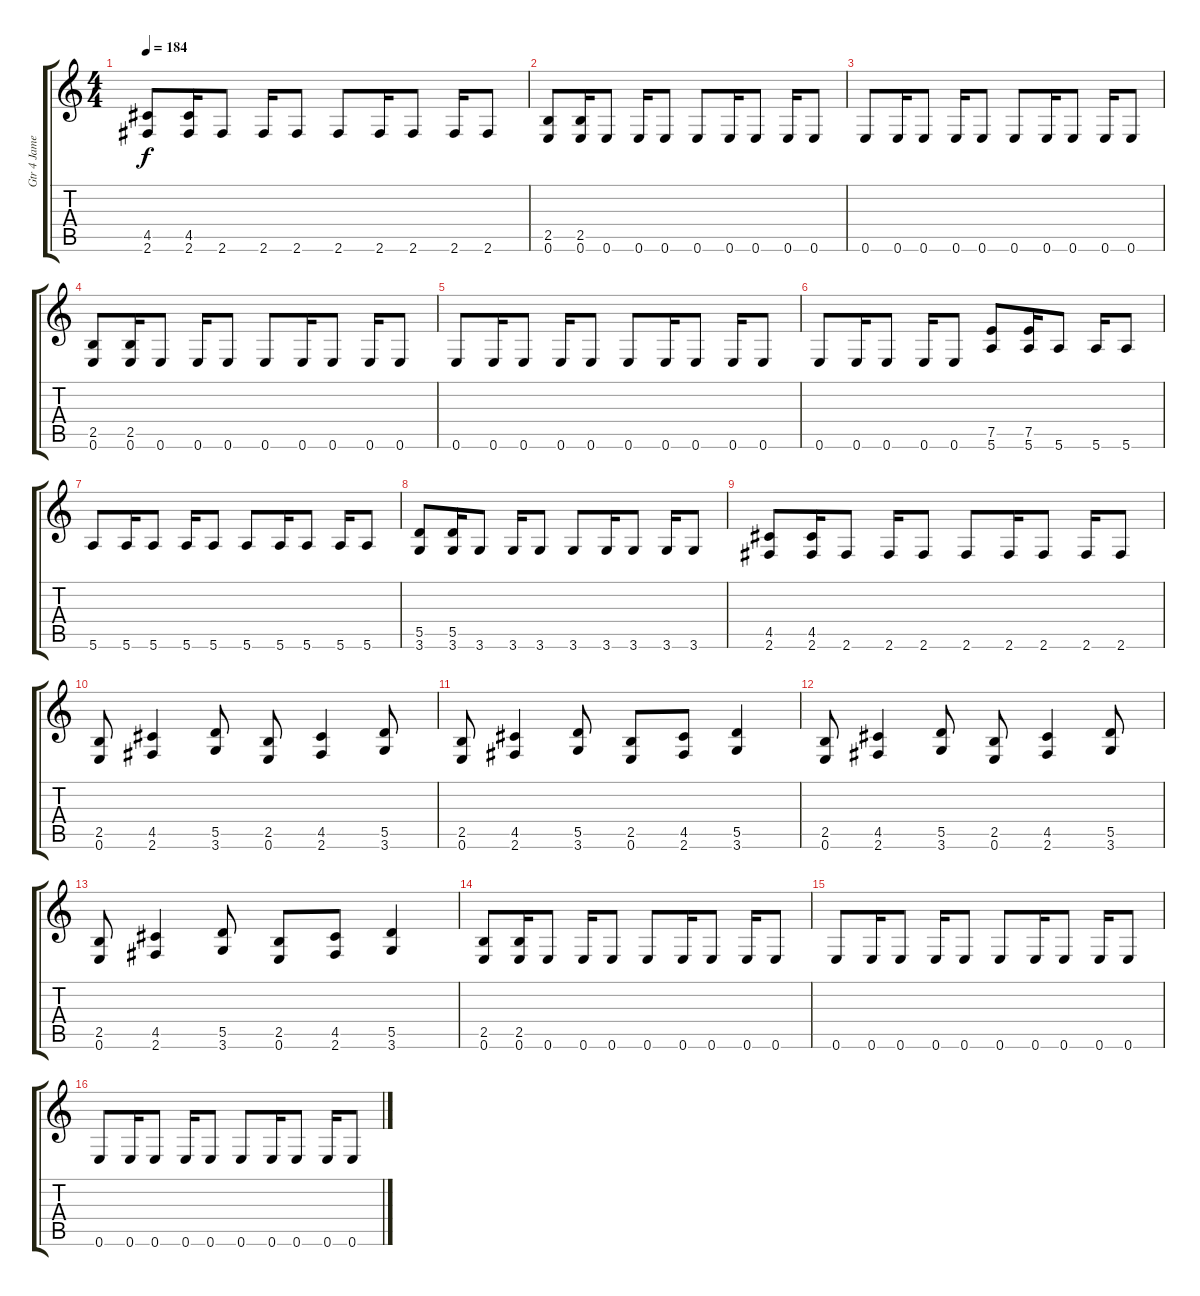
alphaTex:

\track ("Gtr 4 James" "Gtr 4 Jame") {instrument overdrivenguitar}
\staff {score tabs}
\tuning (E4 B3 G3 D3 A2 E2) {hide}
\ts (4 4)
\tempo 184
\clef g2
\ks c
(4.5 2.6).8{dy f} (4.5 2.6).16 2.6.8 2.6.16 2.6.8 2.6.8 2.6.16 2.6.8 2.6.16 2.6.8 |
(2.5 0.6).8 (2.5 0.6).16 0.6.8 0.6.16 0.6.8 0.6.8 0.6.16 0.6.8 0.6.16 0.6.8 |
0.6.8 0.6.16 0.6.8 0.6.16 0.6.8 0.6.8 0.6.16 0.6.8 0.6.16 0.6.8 |
(2.5 0.6).8 (2.5 0.6).16 0.6.8 0.6.16 0.6.8 0.6.8 0.6.16 0.6.8 0.6.16 0.6.8 |
0.6.8 0.6.16 0.6.8 0.6.16 0.6.8 0.6.8 0.6.16 0.6.8 0.6.16 0.6.8 |
0.6.8 0.6.16 0.6.8 0.6.16 0.6.8 (7.5 5.6).8 (7.5 5.6).16 5.6.8 5.6.16 5.6.8 |
5.6.8 5.6.16 5.6.8 5.6.16 5.6.8 5.6.8 5.6.16 5.6.8 5.6.16 5.6.8 |
(5.5 3.6).8 (5.5 3.6).16 3.6.8 3.6.16 3.6.8 3.6.8 3.6.16 3.6.8 3.6.16 3.6.8 |
(4.5 2.6).8 (4.5 2.6).16 2.6.8 2.6.16 2.6.8 2.6.8 2.6.16 2.6.8 2.6.16 2.6.8 |
(2.5 0.6).8{volume 13} (4.5 2.6).4 (5.5 3.6).8 (2.5 0.6).8 (4.5 2.6).4 (5.5 3.6).8 |
(2.5 0.6).8 (4.5 2.6).4 (5.5 3.6).8 (2.5 0.6).8 (4.5 2.6).8 (5.5 3.6).4 |
(2.5 0.6).8 (4.5 2.6).4 (5.5 3.6).8 (2.5 0.6).8 (4.5 2.6).4 (5.5 3.6).8 |
(2.5 0.6).8 (4.5 2.6).4 (5.5 3.6).8 (2.5 0.6).8 (4.5 2.6).8 (5.5 3.6).4 |
(2.5 0.6).8{volume 11} (2.5 0.6).16 0.6.8 0.6.16 0.6.8 0.6.8 0.6.16 0.6.8 0.6.16 0.6.8 |
0.6.8 0.6.16 0.6.8 0.6.16 0.6.8 0.6.8 0.6.16 0.6.8 0.6.16 0.6.8 |
0.6.8 0.6.16 0.6.8 0.6.16 0.6.8 0.6.8 0.6.16 0.6.8 0.6.16 0.6.8
